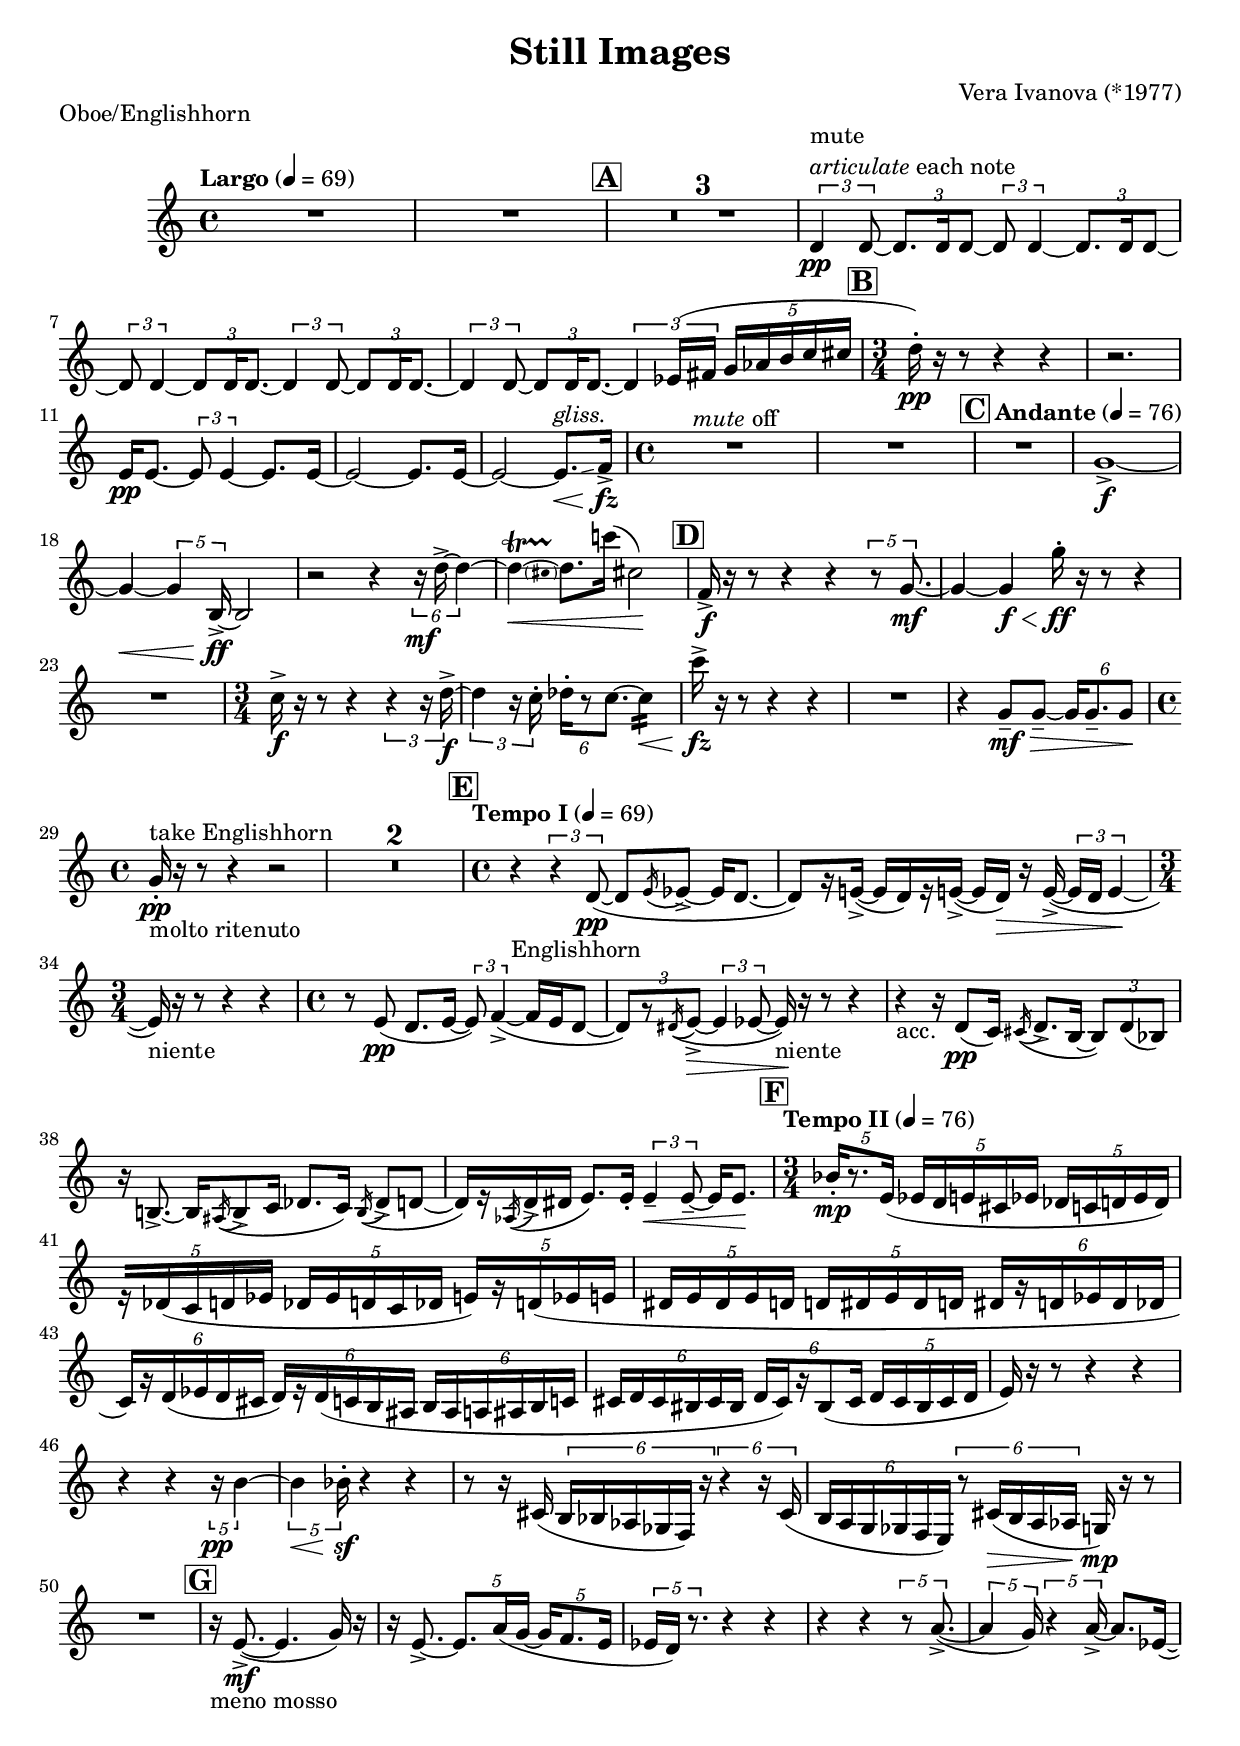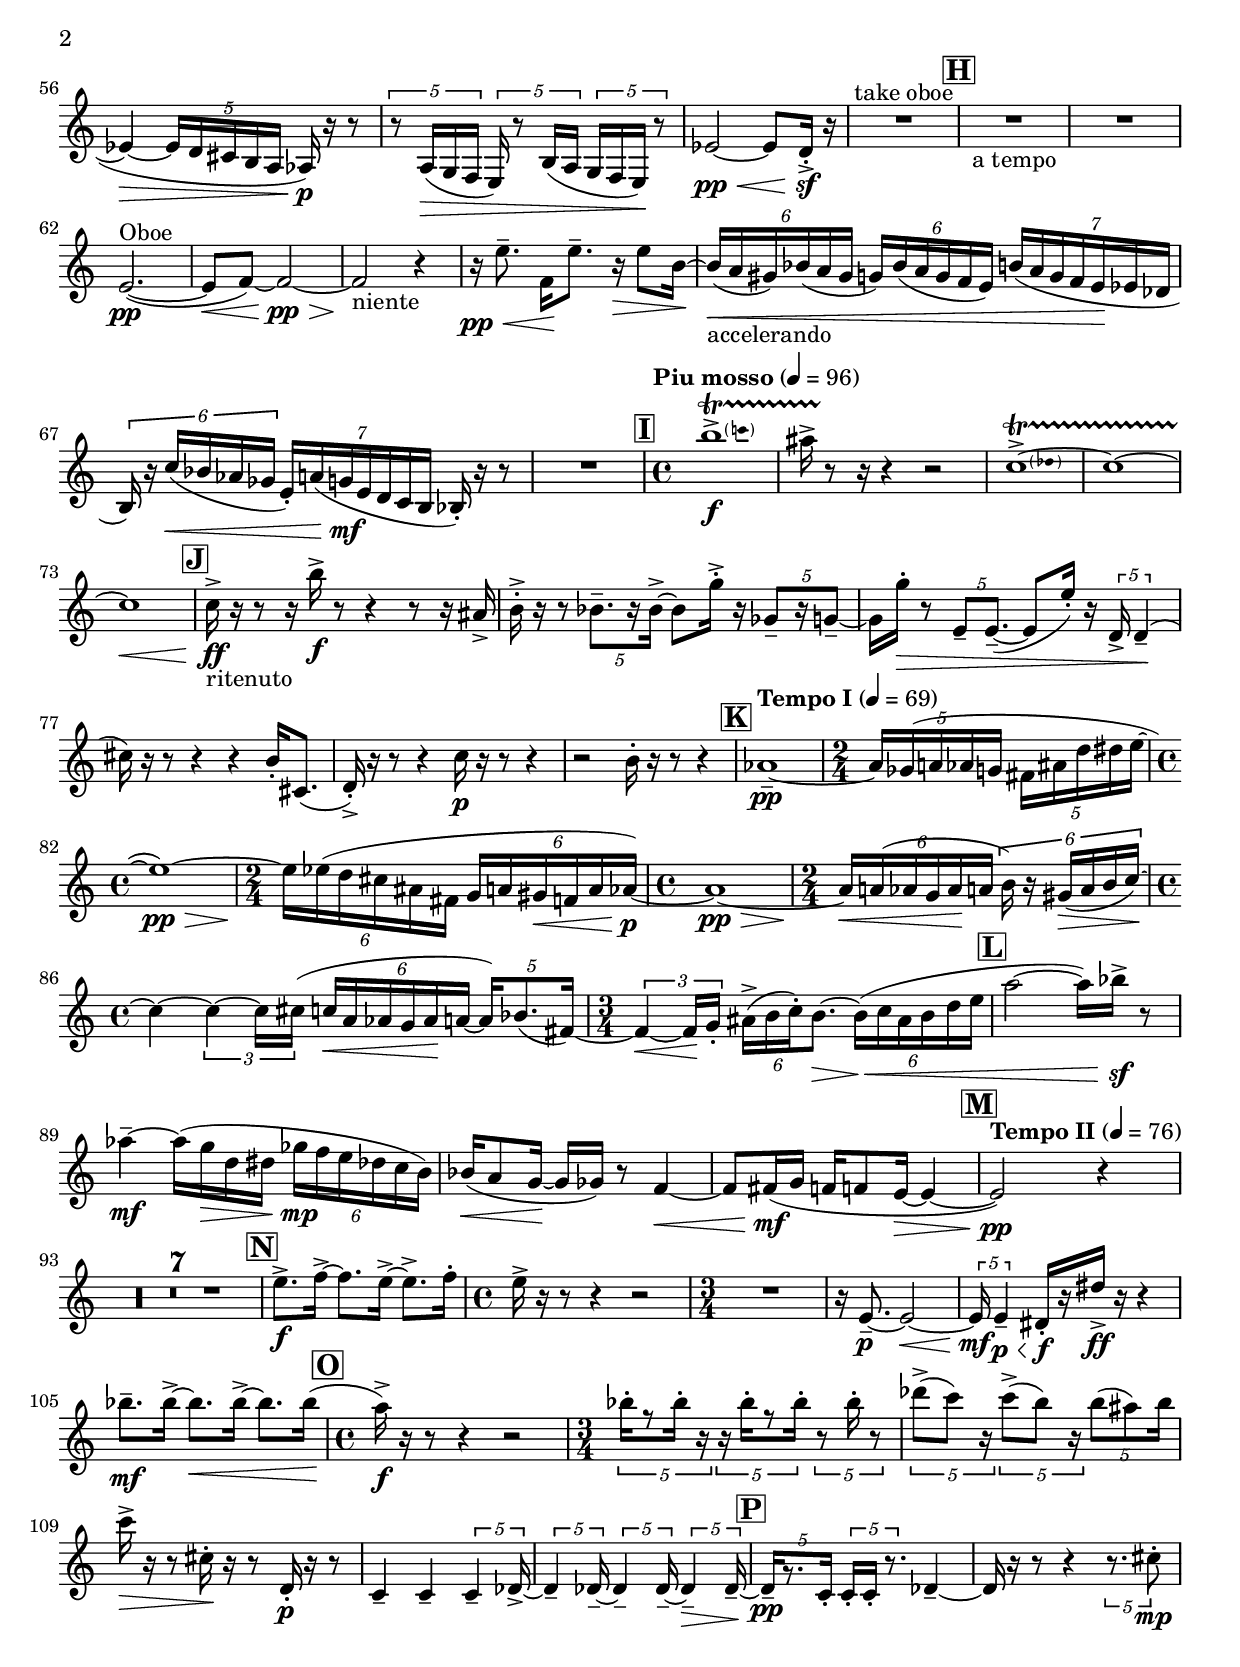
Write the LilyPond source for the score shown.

\language "english"
%{
Still Images, Vera Ivanova
Oboe and Englishhorn part 
===================

%}

num =
#(define-music-function (parser location musique) (ly:music?)
    #{ 
      \override Score.BarNumber.break-visibility = ##(#f #t #t)
      $musique 
      \revert Score.BarNumber.break-visibility 
    #})
  cornaco_one = \relative c' {
     \time 4/4  
    r4_"Englishhorn" \tuplet 3/2 { r4 d8~(\pp} d8 \acciaccatura e16 ef8~-> ef16 d8.~ | d8[) r16 e!16](->~e16[ d16) r16 e!16](->~e16 d16\>)  r16 e16(->~ \tuplet 3/2 {e16 d16 e4~\!} | 
     \time 3/4  
     e16)_"niente"  r16 r 8 r4 r4 | 
       \time 4/4 
       r8 e8(\pp d8. e16~ \tuplet 3/2 { e8) f4(->~} f16 e16 d8~ | \tuplet 3/2 { d8[) r8  \acciaccatura ds16( e8]~->\>}
       \tuplet 3/2 { e4 ef8~} ef16_"niente"\!) r16 r8 r4 |  r4_"acc." r16 d8\pp(c16) \acciaccatura cs16( d8.-> b16~ \tuplet 3/2 {b8) d8( bf8) } | 
       r16 b!8.->~ b16 \acciaccatura as16( b8-> c16 df8. c16) \acciaccatura b16( df8-> d8~ |  d16[) r16 \acciaccatura af16( d16-> ds16]  e8.) e16-. \tuplet 3/2 { e4--\< e8--~} e16 e8.\! | 
       \time 3/4
        \mark \default  \tempo "Tempo II" 4 = 76
      \tuplet 5/4 { bf'16[-.\mp r8. e,16]( } \tuplet 5/4 {ef16[ d e! cs ef]} \tuplet 5/4 { df16 c! d! ef d)}  | \tuplet 5/4 {r16[ df( c d! ef ]} \tuplet 5/4 {df16[ ef d  c df ]} \tuplet 5/4 { e16[) r16 d!( ef e!]} |
      \tuplet 5/4 {ds16[ e ds e d]}  \tuplet 5/4 {d!16[ ds e ds d!] }   \tuplet 6/4 { ds16[ r d! ef d df] } | \tuplet 6/4 {c16[) r d( ef d cs] } \tuplet 6/4 { d16[) r16 d( c b as] } \tuplet 6/4 { b[ as a! as b c!]} | 
      \tuplet 6/4 { cs16[ d cs bs cs bs]} \tuplet 6/4 { d16[ cs16) r16 bs8( cs16]} \tuplet 5/4 { d16[ cs bs cs d]} | e16) r16 r8 r4 r4 |
      r4 r4 \tuplet 5/4 {r16\pp b'4~ } | \tuplet 5/4 { b4\< bf16-.\sf\! } r4 r4 | 
      r8 r16 cs,16( \tuplet 6/4 { b16[ bf af gf f]) r} \tuplet 6/4 {r4 r16 cs'16( } | \tuplet 6/4 { b16[ a g gf f e]) } \tuplet 6/4 { r8 cs'16\>[( b a af  ]} g16)\!\mp r16 r8  | R2. | 
        \mark \default
      r16_ "meno mosso" e'8.(->\mf~ e4. g16) r16 | 
      r16 e8.->~ \tuplet 5/4 {e8.[ a16( g16]~ } \tuplet 5/4 { g16[ f8. e16] } | \tuplet 5/4 { ef16 d16) r8. } r4 r4 | r4 r4 \tuplet 5/4 {r8 a'8.->(~ } | \tuplet 5/4 {a4 g16) }  \tuplet 5/4 { r4 a16->~ } a8. ef16~( |
     ef4\>~ \tuplet 5/4 {ef16 d cs b a } af16\p\!) r16 r8 | \tuplet 5/4 { r8 a16\>[(g f ] } \tuplet 5/4 { e16) r8 b'16( a16} \tuplet 5/4 {g16[ f e])\! r8 } |  ef'2~\pp\< ef8 d16-.->\sf r16 | R2.^"take oboe" | 
        
        
     }

maple_leaf_rag =  \relative c'' {
  \set Score.markFormatter = # format-mark-box-alphabet
  \key c \major
  \tempo "Largo" 4 = 69
  \compressFullBarRests
  \time 4/4
     R1 |
     R1 \mark \default |
     R1*3 |
     \tuplet 3/2 {
     d,4^\markup {
       \column {
            \line {  mute }
             \line { \italic  articulate each note }  }
                     }_\pp d8~  }   \tuplet 3/2 {d8. d16 d8~}  \tuplet 3/2 { d8 d4~} \tuplet 3/2 { d8. d16 d8~ } | 
    \tuplet 3/2 { d8 d4~ } \tuplet 3/2 { d8 d16 d8.~ } \tuplet 3/2 { d4 d8~ } \tuplet 3/2 { d8 d16 d8.~ } |
     \tuplet 3/2 { d4 d8~}   \tuplet 3/2 {d8[ d16 d8.]~}  \tuplet 3/2 { d4 ef16 (fs16} \tuplet 5/4 { g16[af  b c cs ]}	 | 
  \time 3/4    \mark \default 
  d16-.)_\pp r16 r 8 r4 r4  |
  r2. |
  e,16_\pp [ e8.]~ \tuplet 3/2 { e8 e4~} e8.[ e16~] |
   e2~ e8.[ e16]~ | e2~ e8.^\markup { \italic gliss. }\< [\glissando f16]->_\fz  |
  \time 4/4 R1^\markup {\italic mute off}
    R1 \mark \default   \tempo "Andante" 4 = 76 |
    R1  |
    g1~->_\f |
    g4~\< \tuplet 5/4 {g4 b,16->\ff\!~} b2 |
     r2 r4 \tuplet 6/4 {r16_\mf d'16->~ d4~ } |      \pitchedTrill d4~\< \startTrillSpan cs d8.\stopTrillSpan c'!16 (cs,!2)\!   \mark \default |  
   f,16->\f r16 r8 r4 r4 \tuplet 5/4 {r8 g8.\mf~}  | 
   g4~ g4\f\< g'16-.\ff r16 r8 r4 | R1 | \time 3/4 c,16->\f r16 r8 r4  \tuplet 3/2 {r4 r16 d16~->\f} |
    \tuplet 3/2 {d4 r16 c16-.}    \tuplet 6/4 { df16[-. r8 c8.]~} \repeat tremolo 4 c16\< | c'16->\fz r16 r8  r4 r4 | R2. |
    r4 g,8--\mf\> g8~--\tuplet 6/4 { g16 g8.-- g8-\!} |  
    
    \time 4/4  
   g16-.\pp^\markup {take Englishhorn}_"molto ritenuto" r16  r8 r4 r2 | R1*2 | 
    \mark \default  \tempo "Tempo I" 4 = 69
    %Corno%
 
  % \transpose c g { \cornaco_one } %
   \cornaco_one
 \mark \default  R2._"a tempo" | R2. |
     e2.(^"Oboe"\pp~ | e8\< f8)~ f2~\pp\!\> | f2\!_"niente" r4 |   r16\pp\< e'8.-- f,16\! e'8.-- r16\> e8 b16\!~ | \tuplet 6/4 { b16_"accelerando"(\< a gs) bf( a gs  } \tuplet 6/4 {g!16) bf( a g f e)  } \tuplet 7/4 { b'!16(  a g f e\! ef df } |
     \tuplet 6/4 {b16) r16 c'16\< ( bf af gf } \tuplet 7/4 { e16-.) a ( g\!\mf e d c b  } bf16-.) r16 r8   | R2. | 
     \time 4/4 
        \mark \default  \tempo "Piu mosso" 4 = 96 
        \pitchedTrill b''1->\f \startTrillSpan c |  as16-> r8 \stopTrillSpan  r16 r4 r2 | 
           \pitchedTrill c,1->~ \startTrillSpan df |  c1~ | c1\< \stopTrillSpan  | \mark \default   c16->\ff_"ritenuto"  r16 r8 r16 b'16->\f r8 r4 r8 r16 as,16-> | 
           b16-.-> r16 r8  \tuplet 5/4 {  bf8.[-- r16 bf16]->~ } bf8  g'16-.-> r16  \tuplet 5/4 {  gf,8[-- r16 g8]--~ }  | g16 g'16-.\> r8 \tuplet 5/4 {  e,8-- e8.--~( } e8 e'16-.) r16 \tuplet 5/4 {d,16-> d4--\!( } | cs'16) r16  r8 r4 r4 b16-. cs,8.( | 
           d16-.->) r16 r8 r4 c'16\p r16 r8 r4 | r2 b16-. r16 r8 r4 | 
           \mark \default  \tempo "Tempo I" 4 = 69 
           af1--\pp~ | 
           \time 2/4
           \tuplet 5/4 {af16 gf( a! af g! } \tuplet 5/4  {fs16 as d ds e~ } | 
           \time 4/4 
           e1\pp\>~)
           \time 2/4
           \tuplet 6/4 {e16\! ef( d cs as fs } \tuplet 6/4 { g16 a! gs\< f a af\p\!~) }
           \time 4/4 
           af1\>\pp~
           \time 2/4
           \tuplet 6/4 {af16\!\< a!( af g af\! a!  }  \tuplet 6/4 {b16) r16 gs16(\> a b c)\!~ } |
           \time 4/4 
           c4~ \tuplet 3/2 {c4~ c16 cs16(  } \tuplet 6/4 { c!16\< a af g af\! a~ } \tuplet 5/4 {a16) bf8.( fs16)~ } |
           \time 3/4
          \tuplet 3/2 {fs4\<~ fs16\! g16-.} \tuplet 6/4 { as16->( b c-.) b8.\>~ } \tuplet 6/4 { b16\!\< ( c as b d e   } |  \mark \default a2~ a16) bf16->\sf  r8 | af4--\mf~ af16 ( g16\> d16 ds16 \tuplet 6/4 {gf16\mp\! f e df c b )} |  
          bf16(\< a8 g16\!~ g16 gf16) r8 f4\<~  | f8 fs16\!\mf ( g16 f16 f!8 e16\>~ e4~ | 
          \mark \default \tempo "Tempo II" 4 = 76
          e2\pp\!) r4 | R2.*7 | 
          \mark \default e'8.->\f f16->~ f8. e16->~ e8.-> f16-. | 
          \time 4/4
          e16-> r16 r8  r4 r2 | 
          \time 3/4 
          R2. | r16 e,8.--\p~ e2~\< | \tuplet 5/4 {e16\mf\! e4--\p\< } ds16[-.\f r16 ds'16]->\ff r16 r4 | bf'8.--\mf bf16->~ bf8.\< bf16->~ bf8. bf16\!( | 
          \time 4/4
           \mark \default
            a16->\f) r16 r8 r4 r2  | 
            \time 3/4 
            \tuplet 5/4 {bf16[-. r8 bf16]-. r16} \tuplet 5/4 {r16 bf16[-.  r8 bf16]-.  } \tuplet 5/4 {r8 bf16-. r8} | 
            \tuplet 5/4 {df8-> ( c8) r16 } \tuplet 5/4 {c8-> ( b8) r16 } \tuplet 5/4 {b8 ( as8) b16  } | c16->\> r16 r8 cs,16-.\! r16 r8 d,16-.\p r16 r8 |  c4-- c4-- \tuplet 5/4 {c4-- df16->~ } | 
             \tuplet 5/4 {df4-- df16--~ } \tuplet 5/4 {df4-- df16--~ } \tuplet 5/4 {df4--\> df16--\!~ } |
             \mark \default
             
          \tuplet 5/4 {df16[--\pp r8. c16]-. } \tuplet 5/4 {c16-. c16-. r8. } df4--~ | df16 r16 r8 r4 \tuplet 5/4 { r8. cs'8-.\mp } | 
           
   
}


cornaco =  \relative c'' {

}



\bookpart {
  \header{
    title = "Still Images"

    composer = "Vera Ivanova (*1977)"
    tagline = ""  % removed
  }

  \markup {Oboe/Englishhorn }
  \score {
      <<
        \new Staff \maple_leaf_rag
      >>
  }
 
  }
  
  
\version "2.18.2"  % necessary for upgrading to future LilyPond versions.